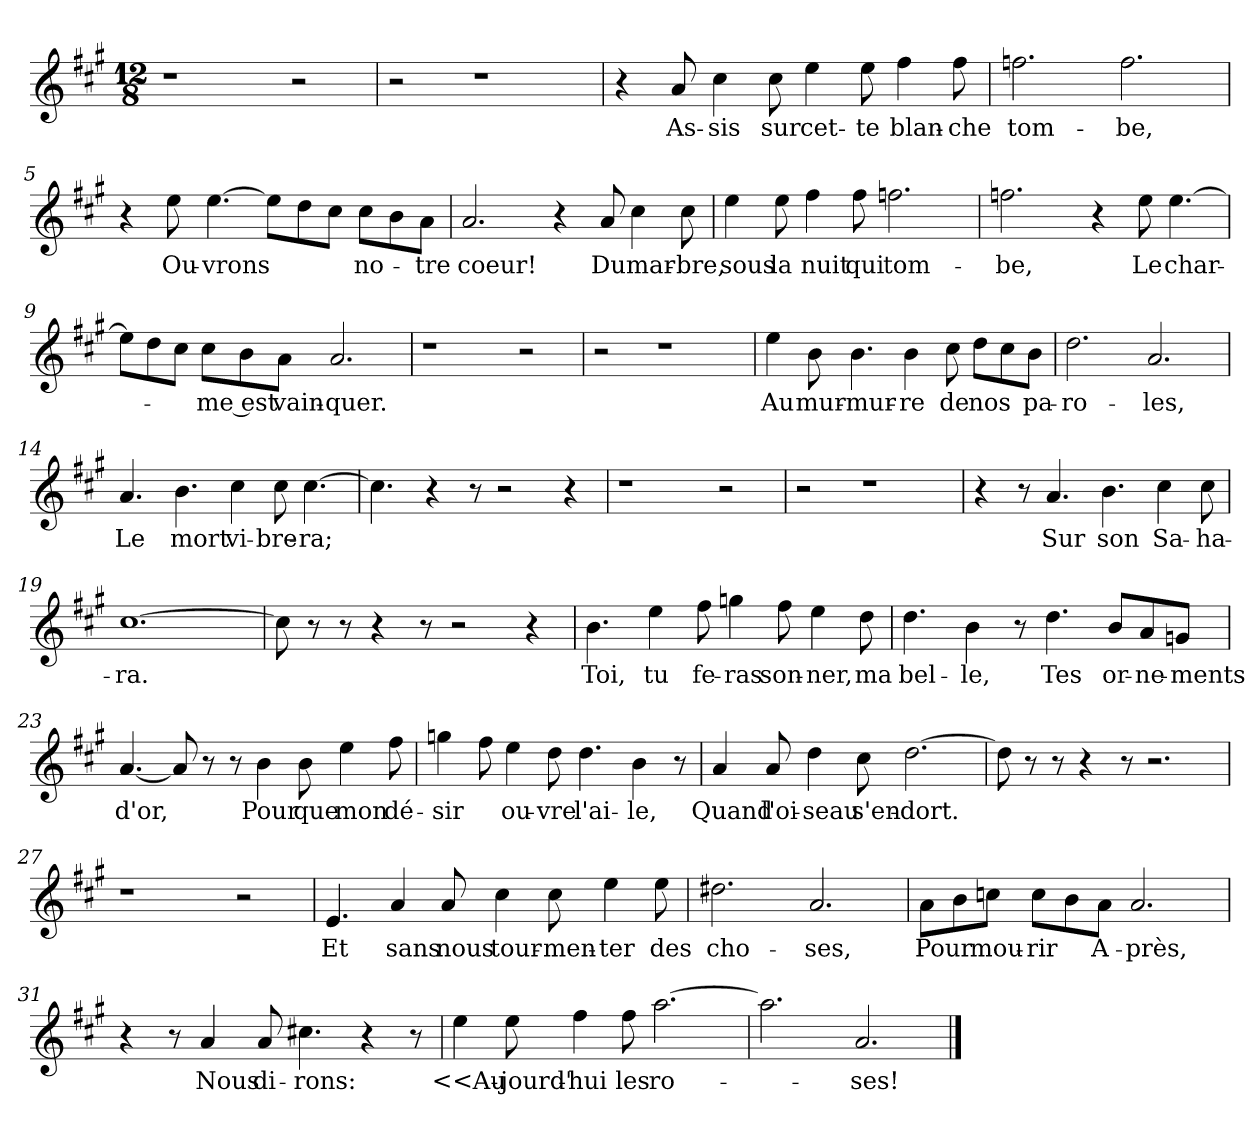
**kern	**text
*part1	*part1
*staff1	*staff1
*clefG2	*
*k[f#c#g#]	*
*M12/8	*
=1	=1
1r	.
2r	.
=2	=2
2r	.
1r	.
=3	=3
4r	.
!	!LO:LY:b
8a/	As-
!	!LO:LY:b
4cc#\	-sis
!	!LO:LY:b
8cc#\	sur
!	!LO:LY:b
4ee\	cet-
!	!LO:LY:b
8ee\	-te
!	!LO:LY:b
4ff#\	blan-
!	!LO:LY:b
8ff#\	-che
=4	=4
!	!LO:LY:b
2.ffn\	tom-
!	!LO:LY:b
2.ff\	-be,
=5	=5
4r	.
!	!LO:LY:b
8ee\	Ou-
!	!LO:LY:b
[4.ee\	-vrons
8ee\L]	.
8dd\	.
8cc#\J	.
!	!LO:LY:b
8cc#\L	no-
8b\	.
!	!LO:LY:b
8a\J	-tre
=6	=6
!	!LO:LY:b
2.a/	coeur!
4r	.
!	!LO:LY:b
8a/	Du
!	!LO:LY:b
4cc#\	mar-
!	!LO:LY:b
8cc#\	-bre,
!!LO:LB:g=z
=7	=7
!	!LO:LY:b
4ee\	sous
!	!LO:LY:b
8ee\	la
!	!LO:LY:b
4ff#\	nuit
!	!LO:LY:b
8ff#\	qui
!	!LO:LY:b
2.ffn\	tom-
=8	=8
!	!LO:LY:b
2.ffn\	-be,
4r	.
!	!LO:LY:b
8ee\	Le
!	!LO:LY:b
[4.ee\	char-
=9	=9
8ee\L]	.
8dd\	.
8cc#\J	.
!	!LO:LY:b
8cc#\L	-me est
8b\	.
!	!LO:LY:b
8a\J	vain-
!	!LO:LY:b
2.a/	-quer.
=10	=10
1r	.
2r	.
=11	=11
2r	.
1r	.
=12	=12
!	!LO:LY:b
4ee\	Au
!	!LO:LY:b
8b\	mur-
!	!LO:LY:b
4.b\	-mur-
!	!LO:LY:b
4b\	-re
!	!LO:LY:b
8cc#\	de
!	!LO:LY:b
8dd\L	nos
8cc#\	.
!	!LO:LY:b
8b\J	pa-
=13	=13
!	!LO:LY:b
2.dd\	-ro-
!	!LO:LY:b
2.a/	-les,
!!LO:LB:g=z
=14	=14
!	!LO:LY:b
4.a/	Le
!	!LO:LY:b
4.b\	mort
!	!LO:LY:b
4cc#\	vi-
!	!LO:LY:b
8cc#\	-bre-
!	!LO:LY:b
[4.cc#\	-ra;
=15	=15
4.cc#\]	.
4r	.
8r	.
2r	.
4r	.
=16	=16
1r	.
2r	.
=17	=17
2r	.
1r	.
=18	=18
4r	.
8r	.
!	!LO:LY:b
4.a/	Sur
!	!LO:LY:b
4.b\	son
!	!LO:LY:b
4cc#\	Sa-
!	!LO:LY:b
8cc#\	-ha-
=19	=19
!	!LO:LY:b
[1.cc#	-ra.
=20	=20
8cc#\]	.
8r	.
8r	.
4r	.
8r	.
2r	.
4r	.
=21	=21
!	!LO:LY:b
4.b\	Toi,
!	!LO:LY:b
4ee\	tu
!	!LO:LY:b
8ff#\	fe-
!	!LO:LY:b
4ggn\	-ras
!	!LO:LY:b
8ff#\	son-
!	!LO:LY:b
4ee\	-ner,
!	!LO:LY:b
8dd\	ma
!!LO:LB:g=z
=22	=22
!	!LO:LY:b
4.dd\	bel-
!	!LO:LY:b
4b\	-le,
8r	.
!	!LO:LY:b
4.dd\	Tes
!	!LO:LY:b
8b/L	or-
!	!LO:LY:b
8a/	-ne-
!	!LO:LY:b
8gn/J	-ments
=23	=23
!	!LO:LY:b
[4.a/	d'or,
8a/]	.
8r	.
8r	.
!	!LO:LY:b
4b\	Pour
!	!LO:LY:b
8b\	que
!	!LO:LY:b
4ee\	mon
!	!LO:LY:b
8ff#\	dé-
=24	=24
!	!LO:LY:b
4ggn\	-sir
8ff#\	.
!	!LO:LY:b
4ee\	ou-
!	!LO:LY:b
8dd\	-vre
!	!LO:LY:b
4.dd\	l'ai-
!	!LO:LY:b
4b\	-le,
8r	.
=25	=25
!	!LO:LY:b
4a/	Quand
!	!LO:LY:b
8a/	l'oi-
!	!LO:LY:b
4dd\	-seau
!	!LO:LY:b
8cc#\	s'en-
!	!LO:LY:b
[2.dd\	-dort.
=26	=26
8dd\]	.
8r	.
8r	.
4r	.
8r	.
2.r	.
!!LO:LB:g=z
=27	=27
1r	.
2r	.
=28	=28
!	!LO:LY:b
4.e/	Et
!	!LO:LY:b
4a/	sans
!	!LO:LY:b
8a/	nous
!	!LO:LY:b
4cc#\	tour-
!	!LO:LY:b
8cc#\	-men-
!	!LO:LY:b
4ee\	-ter
!	!LO:LY:b
8ee\	des
=29	=29
!	!LO:LY:b
2.dd#X\	cho-
!	!LO:LY:b
2.a/	-ses,
=30	=30
!	!LO:LY:b
8a\L	Pour
8b\	.
!	!LO:LY:b
8ccn\J	mou-
!	!LO:LY:b
8cc\L	-rir
8b\	.
!	!LO:LY:b
8a\J	A-
!	!LO:LY:b
2.a/	-près,
=31	=31
4r	.
8r	.
!	!LO:LY:b
4a/	Nous
!	!LO:LY:b
8a/	di-
!	!LO:LY:b
4.cc#X\	-rons:
4r	.
8r	.
=32	=32
!	!LO:LY:b
4ee\	<<Au-
!	!LO:LY:b
8ee\	-jourd'-
!	!LO:LY:b
4ff#\	-hui
!	!LO:LY:b
8ff#\	les
!	!LO:LY:b
[2.aa\	ro-
!!LO:LB:g=z
=33	=33
2.aa\]	.
!	!LO:LY:b
2.a/	-ses!
==	==
*-	*-
